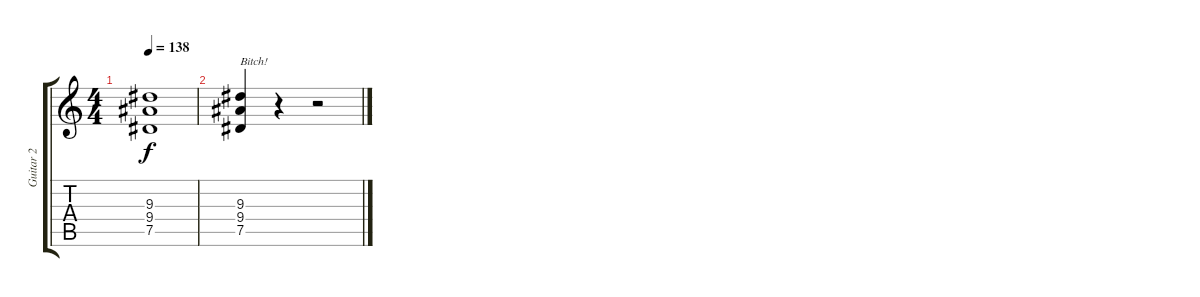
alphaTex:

\track ("Guitar 2" "Guitar 2") {instrument distortionguitar}
\staff {score tabs}
\tuning (Eb4 Bb3 Gb3 Db3 Ab2 Eb2) {hide}
\ts (4 4)
\tempo 138
\clef g2
\ks c
(9.3{t} 9.4{t} 7.5{t}).1{dy f} |
(9.3 9.4 7.5).4{txt "Bitch!"} r.4 r.2
